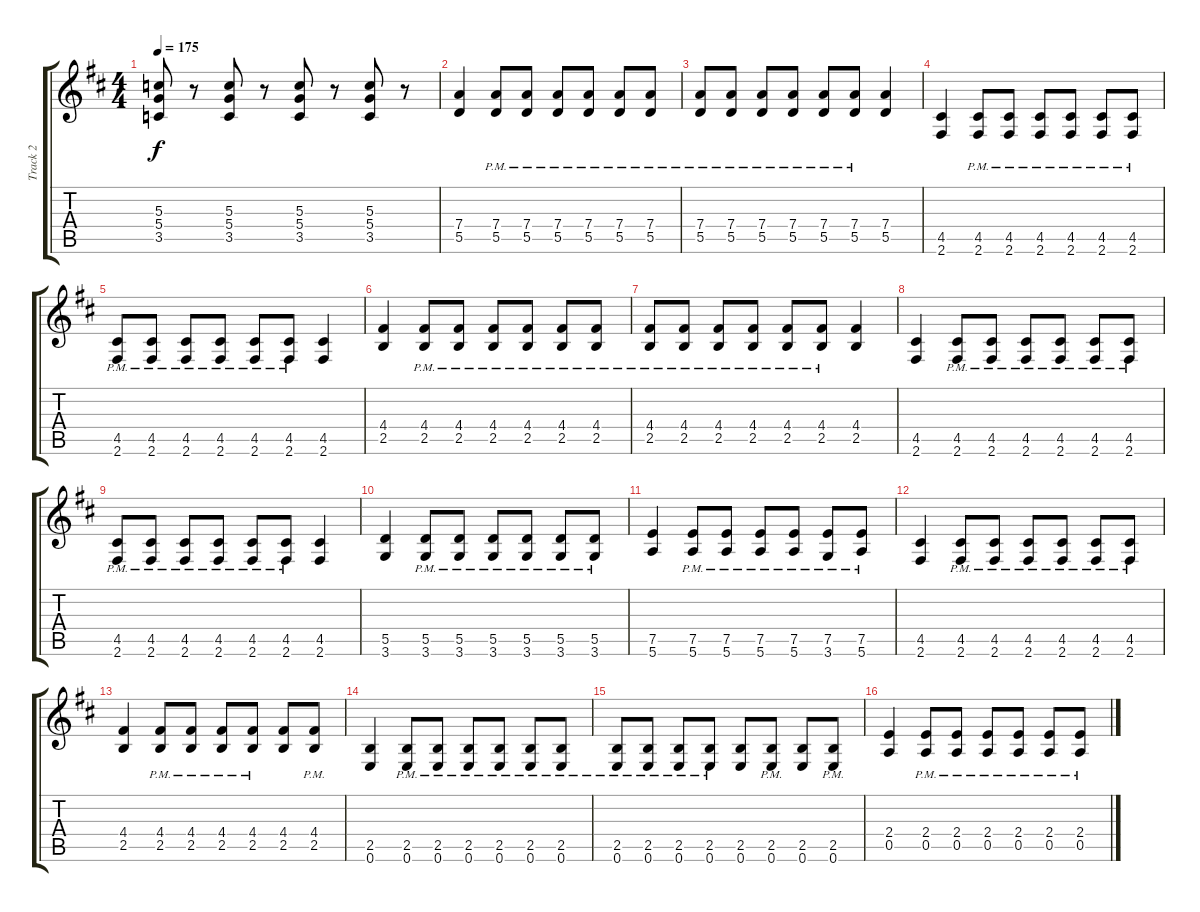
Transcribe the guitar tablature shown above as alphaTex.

\track ("Track 2" "Track 2") {instrument distortionguitar}
\staff {score tabs}
\tuning (E4 B3 G3 D3 A2 E2) {hide}
\ts (4 4)
\tempo 175
\clef g2
\ks d
(5.3 5.4 3.5).8{dy f} r.8 (5.3 5.4 3.5).8 r.8 (5.3 5.4 3.5).8 r.8 (5.3 5.4 3.5).8 r.8 |
(7.4 5.5).4 (7.4{pm} 5.5{pm}).8 (7.4{pm} 5.5{pm}).8 (7.4{pm} 5.5{pm}).8 (7.4{pm} 5.5{pm}).8 (7.4{pm} 5.5{pm}).8 (7.4{pm} 5.5{pm}).8 |
(7.4{pm} 5.5{pm}).8 (7.4{pm} 5.5{pm}).8 (7.4{pm} 5.5{pm}).8 (7.4{pm} 5.5{pm}).8 (7.4{pm} 5.5{pm}).8 (7.4{pm} 5.5{pm}).8 (7.4 5.5).4 |
(4.5 2.6).4 (4.5{pm} 2.6{pm}).8 (4.5{pm} 2.6{pm}).8 (4.5{pm} 2.6{pm}).8 (4.5{pm} 2.6{pm}).8 (4.5{pm} 2.6{pm}).8 (4.5{pm} 2.6{pm}).8 |
(4.5{pm} 2.6{pm}).8 (4.5{pm} 2.6{pm}).8 (4.5{pm} 2.6{pm}).8 (4.5{pm} 2.6{pm}).8 (4.5{pm} 2.6{pm}).8 (4.5{pm} 2.6{pm}).8 (4.5 2.6).4 |
(4.4 2.5).4 (4.4{pm} 2.5{pm}).8 (4.4{pm} 2.5{pm}).8 (4.4{pm} 2.5{pm}).8 (4.4{pm} 2.5{pm}).8 (4.4{pm} 2.5{pm}).8 (4.4{pm} 2.5{pm}).8 |
(4.4{pm} 2.5{pm}).8 (4.4{pm} 2.5{pm}).8 (4.4{pm} 2.5{pm}).8 (4.4{pm} 2.5{pm}).8 (4.4{pm} 2.5{pm}).8 (4.4{pm} 2.5{pm}).8 (4.4 2.5).4 |
(4.5 2.6).4 (4.5{pm} 2.6{pm}).8 (4.5{pm} 2.6{pm}).8 (4.5{pm} 2.6{pm}).8 (4.5{pm} 2.6{pm}).8 (4.5{pm} 2.6{pm}).8 (4.5{pm} 2.6{pm}).8 |
(4.5{pm} 2.6{pm}).8 (4.5{pm} 2.6{pm}).8 (4.5{pm} 2.6{pm}).8 (4.5{pm} 2.6{pm}).8 (4.5{pm} 2.6{pm}).8 (4.5{pm} 2.6{pm}).8 (4.5 2.6).4 |
(5.5 3.6).4 (5.5{pm} 3.6{pm}).8 (5.5{pm} 3.6{pm}).8 (5.5{pm} 3.6{pm}).8 (5.5{pm} 3.6{pm}).8 (5.5{pm} 3.6{pm}).8 (5.5{pm} 3.6{pm}).8 |
(7.5 5.6).4 (7.5{pm} 5.6{pm}).8 (7.5{pm} 5.6{pm}).8 (7.5{pm} 5.6{pm}).8 (7.5{pm} 5.6{pm}).8 (7.5{pm} 3.6{pm}).8 (7.5{pm} 5.6{pm}).8 |
(4.5 2.6).4 (4.5{pm} 2.6{pm}).8 (4.5{pm} 2.6{pm}).8 (4.5{pm} 2.6{pm}).8 (4.5{pm} 2.6{pm}).8 (4.5{pm} 2.6{pm}).8 (4.5{pm} 2.6{pm}).8 |
(4.4 2.5).4 (4.4{pm} 2.5{pm}).8 (4.4{pm} 2.5{pm}).8 (4.4{pm} 2.5{pm}).8 (4.4{pm} 2.5{pm}).8 (4.4 2.5).8 (4.4{pm} 2.5{pm}).8 |
(2.5 0.6).4 (2.5{pm} 0.6{pm}).8 (2.5{pm} 0.6{pm}).8 (2.5{pm} 0.6{pm}).8 (2.5{pm} 0.6{pm}).8 (2.5{pm} 0.6{pm}).8 (2.5{pm} 0.6{pm}).8 |
(2.5{pm} 0.6{pm}).8 (2.5{pm} 0.6{pm}).8 (2.5{pm} 0.6{pm}).8 (2.5{pm} 0.6{pm}).8 (2.5 0.6).8 (2.5{pm} 0.6{pm}).8 (2.5 0.6).8 (2.5{pm} 0.6{pm}).8 |
(2.4 0.5).4 (2.4{pm} 0.5{pm}).8 (2.4{pm} 0.5{pm}).8 (2.4{pm} 0.5{pm}).8 (2.4{pm} 0.5{pm}).8 (2.4{pm} 0.5{pm}).8 (2.4{pm} 0.5{pm}).8
